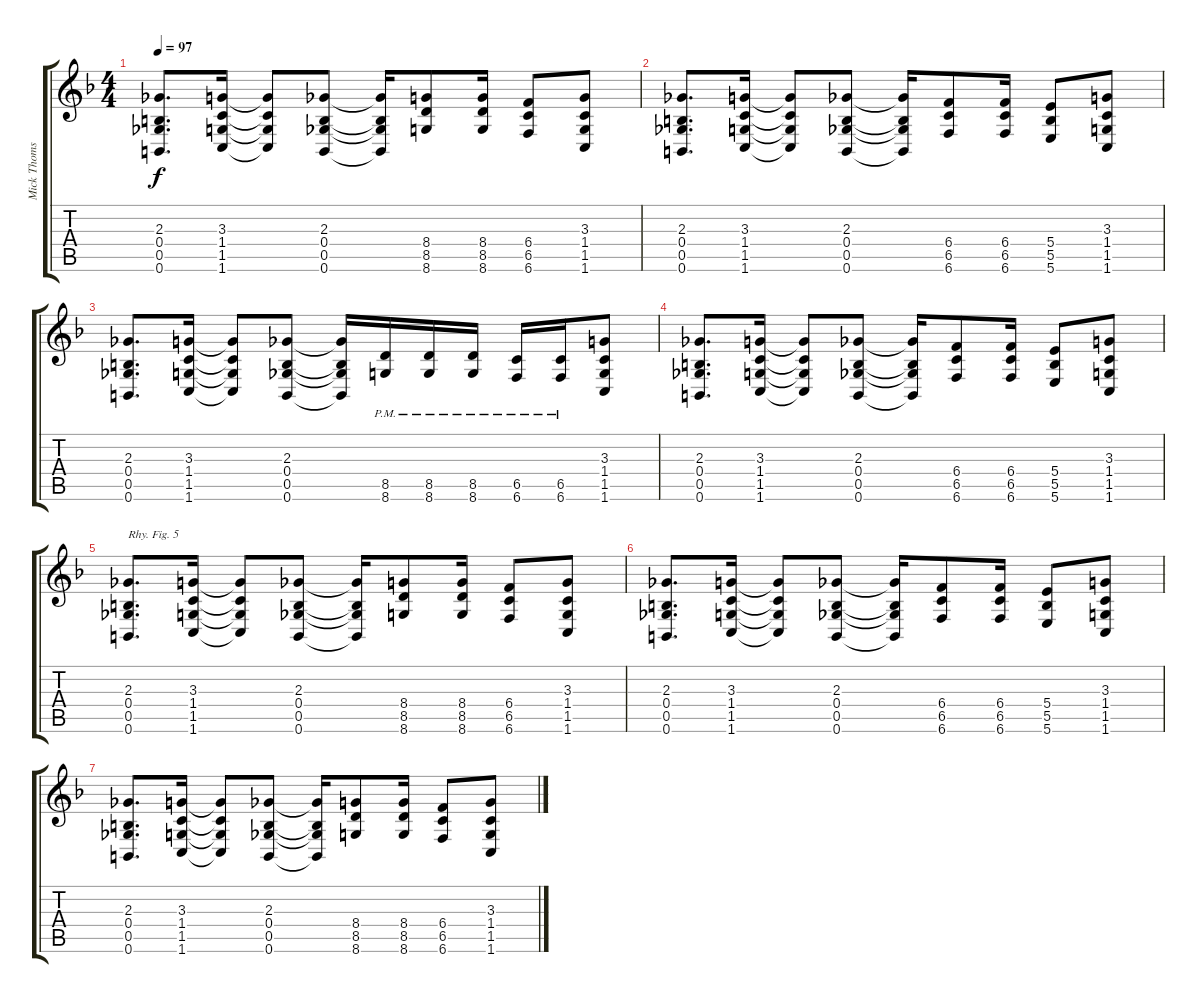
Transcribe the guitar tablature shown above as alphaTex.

\track ("Mick Thomson" "Mick Thoms") {instrument distortionguitar}
\staff {score tabs}
\tuning (Db4 Ab3 E3 B2 Gb2 B1) {hide}
\ts (4 4)
\tempo 97
\clef g2
\ks dminor
(2.3 0.4 0.5 0.6).8{d dy f} (3.3 1.4 1.5 1.6).16 (3.3{t} 1.4{t} 1.5{t} 1.6{t}).8 (2.3 0.4 0.5 0.6).8 (2.3{t} 0.4{t} 0.5{t} 0.6{t}).16 (8.4 8.5 8.6).8 (8.4 8.5 8.6).16 (6.4 6.5 6.6).8 (3.3 1.4 1.5 1.6).8 |
(2.3 0.4 0.5 0.6).8{d} (3.3 1.4 1.5 1.6).16 (3.3{t} 1.4{t} 1.5{t} 1.6{t}).8 (2.3 0.4 0.5 0.6).8 (2.3{t} 0.4{t} 0.5{t} 0.6{t}).16 (6.4 6.5 6.6).8 (6.4 6.5 6.6).16 (5.4 5.5 5.6).8 (3.3 1.4 1.5 1.6).8 |
(2.3 0.4 0.5 0.6).8{d} (3.3 1.4 1.5 1.6).16 (3.3{t} 1.4{t} 1.5{t} 1.6{t}).8 (2.3 0.4 0.5 0.6).8 (2.3{t} 0.4{t} 0.5{t} 0.6{t}).16 (8.5{pm} 8.6{pm}).16 (8.5{pm} 8.6{pm}).16 (8.5{pm} 8.6{pm}).16 (6.5{pm} 6.6{pm}).16 (6.5{pm} 6.6{pm}).16 (3.3 1.4 1.5 1.6).8 |
(2.3 0.4 0.5 0.6).8{d} (3.3 1.4 1.5 1.6).16 (3.3{t} 1.4{t} 1.5{t} 1.6{t}).8 (2.3 0.4 0.5 0.6).8 (2.3{t} 0.4{t} 0.5{t} 0.6{t}).16 (6.4 6.5 6.6).8 (6.4 6.5 6.6).16 (5.4 5.5 5.6).8 (3.3 1.4 1.5 1.6).8 |
(2.3 0.4 0.5 0.6).8{d txt "Rhy. Fig. 5"} (3.3 1.4 1.5 1.6).16 (3.3{t} 1.4{t} 1.5{t} 1.6{t}).8 (2.3 0.4 0.5 0.6).8 (2.3{t} 0.4{t} 0.5{t} 0.6{t}).16 (8.4 8.5 8.6).8 (8.4 8.5 8.6).16 (6.4 6.5 6.6).8 (3.3 1.4 1.5 1.6).8 |
(2.3 0.4 0.5 0.6).8{d} (3.3 1.4 1.5 1.6).16 (3.3{t} 1.4{t} 1.5{t} 1.6{t}).8 (2.3 0.4 0.5 0.6).8 (2.3{t} 0.4{t} 0.5{t} 0.6{t}).16 (6.4 6.5 6.6).8 (6.4 6.5 6.6).16 (5.4 5.5 5.6).8 (3.3 1.4 1.5 1.6).8 |
(2.3 0.4 0.5 0.6).8{d} (3.3 1.4 1.5 1.6).16 (3.3{t} 1.4{t} 1.5{t} 1.6{t}).8 (2.3 0.4 0.5 0.6).8 (2.3{t} 0.4{t} 0.5{t} 0.6{t}).16 (8.4 8.5 8.6).8 (8.4 8.5 8.6).16 (6.4 6.5 6.6).8 (3.3 1.4 1.5 1.6).8
